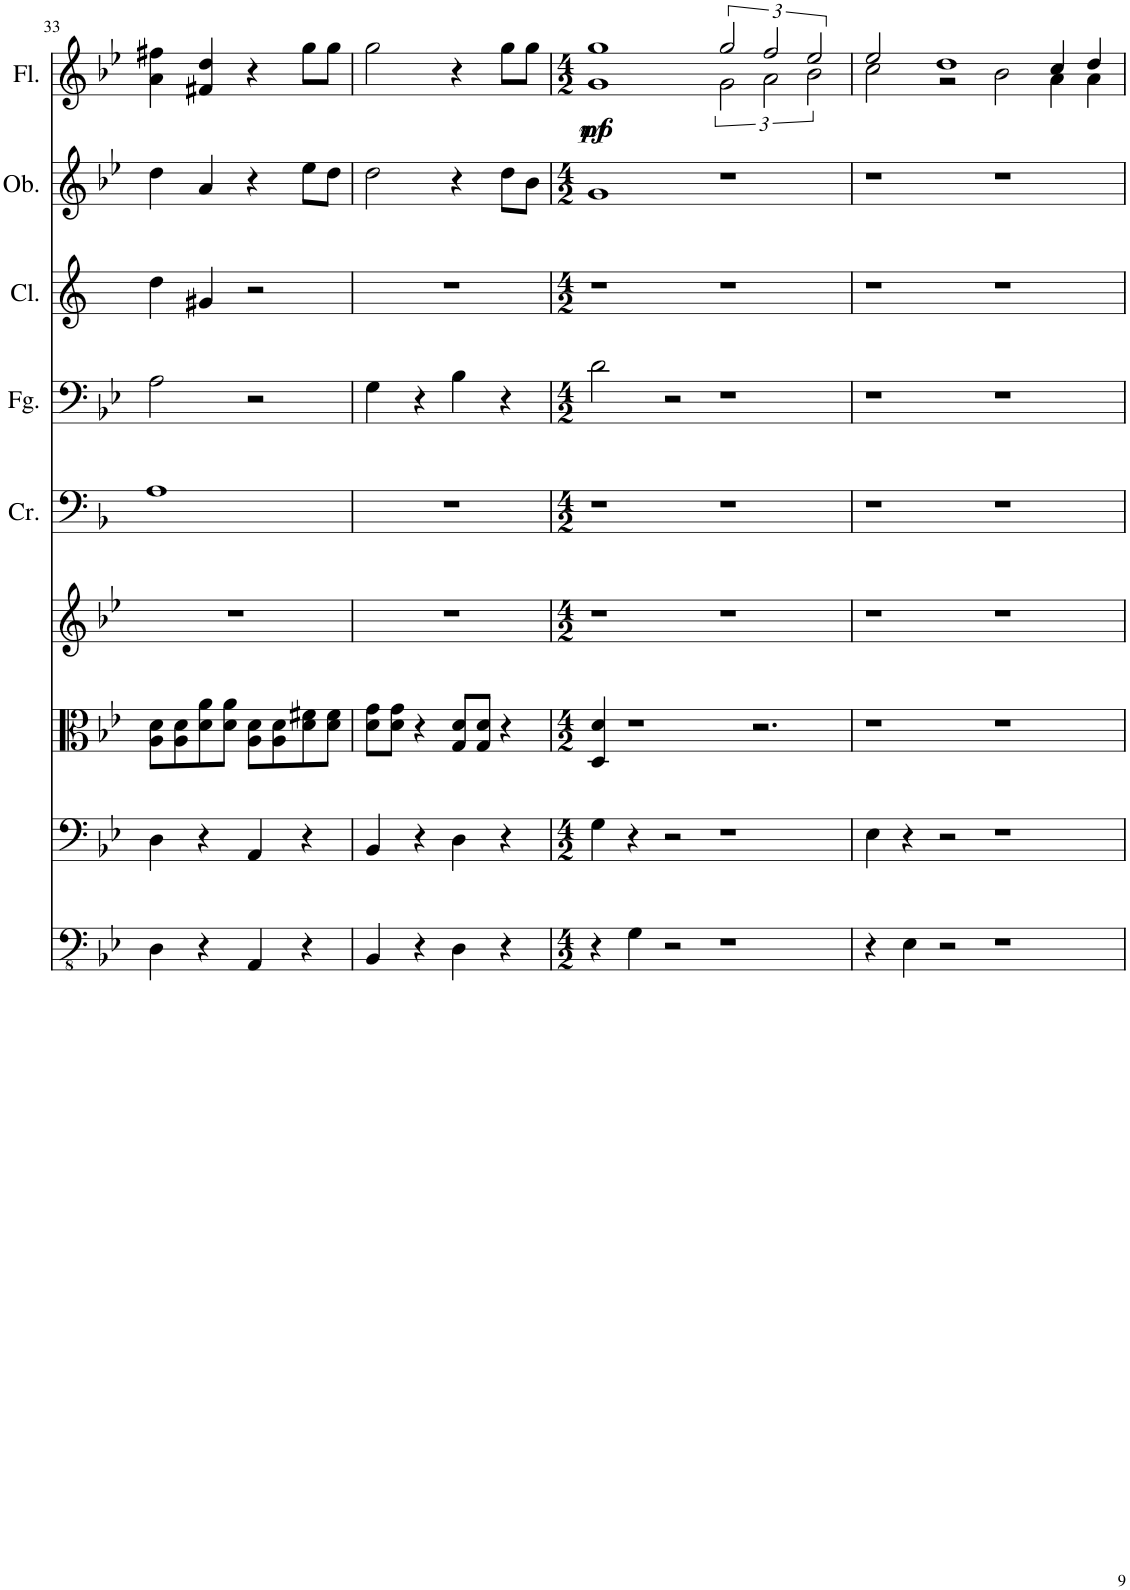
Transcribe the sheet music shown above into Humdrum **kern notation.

**kern	**kern	**kern	**kern	**kern	**kern	**kern	**kern	**kern	**dynam
*part9	*part8	*part7	*part6	*part5	*part4	*part3	*part2	*part1	*part1
*staff9	*staff8	*staff7	*staff6	*staff5	*staff4	*staff3	*staff2	*staff1	*staff1
*I"Basso	*I"Violoncello	*I"Viola	*I"Violino	*I"Corno in Fa	*I"Fagotto	*I"Clarinetto Soprano in Sib	*I"Oboe	*I"Flauto in Do	*
*	*	*	*	*I'Cr.	*I'Fg.	*I'Cl.	*I'Ob.	*I'Fl.	*
!!LO:PB:g=z
*clefFv4	*clefF4	*clefC3	*clefG2	*clefF4	*clefF4	*clefG2	*clefG2	*clefG2	*
*	*	*	*	*Trd4c7	*	*Trd1c2	*	*	*
*k[b-e-]	*k[b-e-]	*k[b-e-]	*k[b-e-]	*k[b-]	*k[b-e-]	*k[]	*k[b-e-]	*k[b-e-]	*
*M2/2	*M2/2	*M2/2	*M2/2	*M2/2	*M2/2	*M2/2	*M2/2	*M2/2	*
=33	=33	=33	=33	=33	=33	=33	=33	=33	=33
4DD\	4D\	8A\ 8d\L	1r	1A	2A\	4dd\	4dd\	4a\ 4ff#X\	.
.	.	8A\ 8d\	.	.	.	.	.	.	.
4r	4r	8d\ 8a\	.	.	.	4g#X/	4a/	4f#X/ 4dd/	.
.	.	8d\ 8a\J	.	.	.	.	.	.	.
4AAA/	4AA/	8A\ 8d\L	.	.	2r	2r	4r	4r	.
.	.	8A\ 8d\	.	.	.	.	.	.	.
4r	4r	8d\ 8f#X\	.	.	.	.	8ee-\L	8gg\L	.
.	.	8d\ 8f#\J	.	.	.	.	8dd\J	8gg\J	.
=34	=34	=34	=34	=34	=34	=34	=34	=34	=34
4BBB-/	4BB-/	8d\ 8g\L	1r	1r	4G\	1r	2dd\	2gg\	.
.	.	8d\ 8g\J	.	.	.	.	.	.	.
4r	4r	4r	.	.	4r	.	.	.	.
4DD\	4D\	8G/ 8d/L	.	.	4B-\	.	4r	4r	.
.	.	8G/ 8d/J	.	.	.	.	.	.	.
4r	4r	4r	.	.	4r	.	8dd\L	8gg\L	.
.	.	.	.	.	.	.	8b-\J	8gg\J	.
=35	=35	=35	=35	=35	=35	=35	=35	=35	=35
*M4/2	*M4/2	*M4/2	*M4/2	*M4/2	*M4/2	*M4/2	*M4/2	*M4/2	*
*	*	*	*	*	*	*	*	*^	*
!	!	!	!	!	!	!	!	!	!	!LO:DY:b
!	!	!	!	!	!	!	!	!	!	!LO:DY:n=1:b
4r	4G\	4D/ 4d/	1r	1r	2d\	1r	1g	1gg	1g	mf pp
4GG\	4r	1r	.	.	.	.	.	.	.	.
2r	2r	.	.	.	2r	.	.	.	.	.
1r	1r	.	1r	1r	1r	1r	1r	3gg/	3g\	.
.	.	2.r	.	.	.	.	.	.	.	.
.	.	.	.	.	.	.	.	3ff/	3a\	.
.	.	.	.	.	.	.	.	3ee-/	3b-\	.
=36	=36	=36	=36	=36	=36	=36	=36	=36	=36	=36
4r	4E-\	1r	1r	1r	1r	1r	1r	2ee-/	2cc\	.
4EE-\	4r	.	.	.	.	.	.	.	.	.
2r	2r	.	.	.	.	.	.	1dd	2r	.
1r	1r	1r	1r	1r	1r	1r	1r	.	2b-\	.
.	.	.	.	.	.	.	.	4cc/	4a\	.
.	.	.	.	.	.	.	.	4dd/	4a\	.
*	*	*	*	*	*	*	*	*v	*v	*
=	=	=	=	=	=	=	=	=	=
*-	*-	*-	*-	*-	*-	*-	*-	*-	*-
